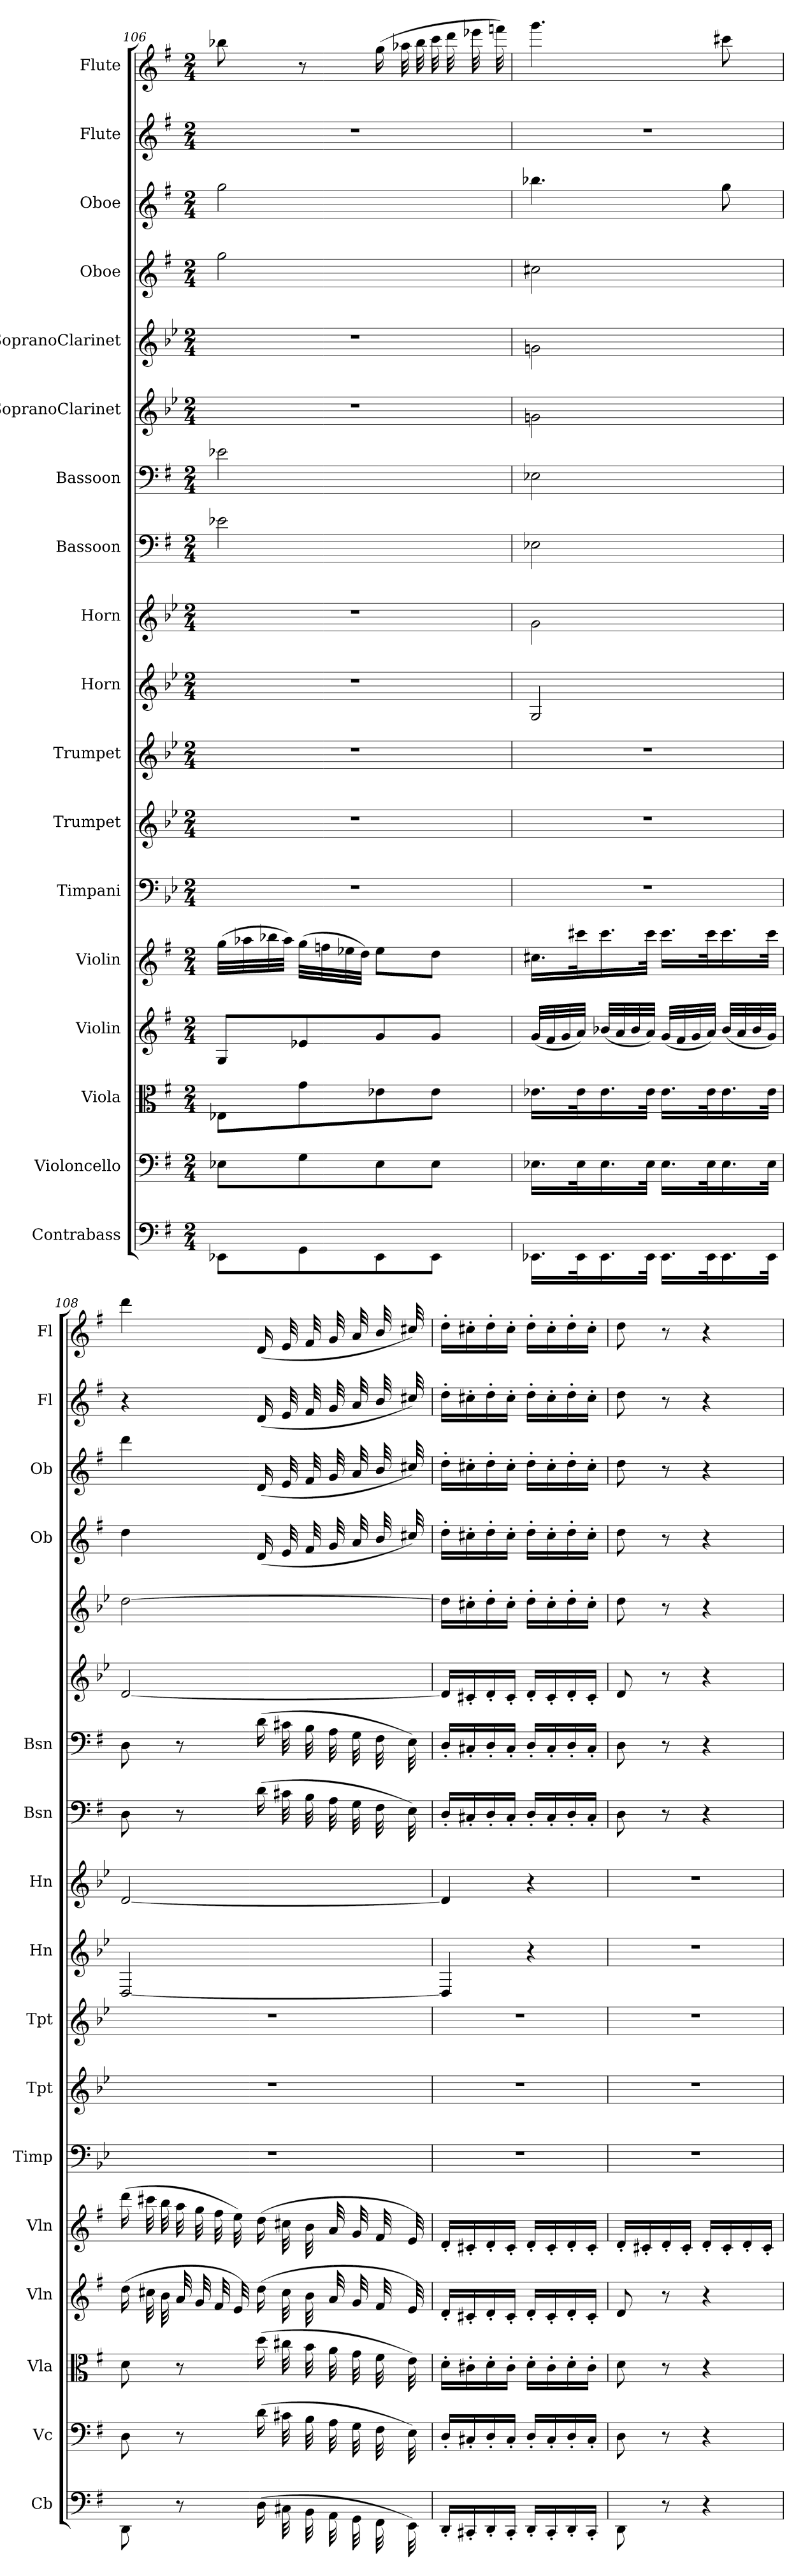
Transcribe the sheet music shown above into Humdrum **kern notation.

**kern	**kern	**kern	**kern	**kern	**kern	**kern	**kern	**kern	**kern	**kern	**kern	**kern	**kern	**kern	**kern	**kern	**kern
*part18	*part17	*part16	*part15	*part14	*part13	*part12	*part11	*part10	*part9	*part8	*part7	*part6	*part5	*part4	*part3	*part2	*part1
*staff18	*staff17	*staff16	*staff15	*staff14	*staff13	*staff12	*staff11	*staff10	*staff9	*staff8	*staff7	*staff6	*staff5	*staff4	*staff3	*staff2	*staff1
*I"Contrabass	*I"Violoncello	*I"Viola	*I"Violin	*I"Violin	*I"Timpani	*I"Trumpet	*I"Trumpet	*I"Horn	*I"Horn	*I"Bassoon	*I"Bassoon	*I"SopranoClarinet	*I"SopranoClarinet	*I"Oboe	*I"Oboe	*I"Flute	*I"Flute
*I'Cb	*I'Vc	*I'Vla	*I'Vln	*I'Vln	*I'Timp	*I'Tpt	*I'Tpt	*I'Hn	*I'Hn	*I'Bsn	*I'Bsn	*	*	*I'Ob	*I'Ob	*I'Fl	*I'Fl
*clefF4	*clefF4	*clefC3	*clefG2	*clefG2	*clefF4	*clefG2	*clefG2	*clefG2	*clefG2	*clefF4	*clefF4	*clefG2	*clefG2	*clefG2	*clefG2	*clefG2	*clefG2
*k[f#]	*k[f#]	*k[f#]	*k[f#]	*k[f#]	*k[b-e-]	*k[b-e-]	*k[b-e-]	*k[b-e-]	*k[b-e-]	*k[f#]	*k[f#]	*k[b-e-]	*k[b-e-]	*k[f#]	*k[f#]	*k[f#]	*k[f#]
*M2/4	*M2/4	*M2/4	*M2/4	*M2/4	*M2/4	*M2/4	*M2/4	*M2/4	*M2/4	*M2/4	*M2/4	*M2/4	*M2/4	*M2/4	*M2/4	*M2/4	*M2/4
=106	=106	=106	=106	=106	=106	=106	=106	=106	=106	=106	=106	=106	=106	=106	=106	=106	=106
8EE-X\L	8E-X\L	8E-X\L	8G/L	(32gg\LLL	2r	2r	2r	2r	2r	2e-X\	2e-X\	2r	2r	2gg\	2gg\	2r	8bb-X\
.	.	.	.	32aa-X\	.	.	.	.	.	.	.	.	.	.	.	.	.
.	.	.	.	32bb-X\	.	.	.	.	.	.	.	.	.	.	.	.	.
.	.	.	.	32aa-\JJJ)	.	.	.	.	.	.	.	.	.	.	.	.	.
8GG\	8G\	8g\	8e-X/	(32gg\LLL	.	.	.	.	.	.	.	.	.	.	.	.	8r
.	.	.	.	32ffn\	.	.	.	.	.	.	.	.	.	.	.	.	.
.	.	.	.	32ee-X\	.	.	.	.	.	.	.	.	.	.	.	.	.
.	.	.	.	32dd\JJJ)	.	.	.	.	.	.	.	.	.	.	.	.	.
8EE-\	8E-\	8e-X\	8g/	8ee-\L	.	.	.	.	.	.	.	.	.	.	.	.	(16gg\
.	.	.	.	.	.	.	.	.	.	.	.	.	.	.	.	.	32aa-X\
.	.	.	.	.	.	.	.	.	.	.	.	.	.	.	.	.	32bb-\
8EE-\J	8E-\J	8e-\J	8g/J	8dd\J	.	.	.	.	.	.	.	.	.	.	.	.	32ccc\
.	.	.	.	.	.	.	.	.	.	.	.	.	.	.	.	.	32ddd\
.	.	.	.	.	.	.	.	.	.	.	.	.	.	.	.	.	32eee-X\
.	.	.	.	.	.	.	.	.	.	.	.	.	.	.	.	.	32fffn\)
=107	=107	=107	=107	=107	=107	=107	=107	=107	=107	=107	=107	=107	=107	=107	=107	=107	=107
16.EE-X\LL	16.E-X\LL	16.e-X\LL	(32g/LLL	16.cc#X\LL	2r	2r	2r	2G/	2g\	2E-X\	2E-X\	2gn\	2gn\	2cc#X\	4.bb-X\	2r	4.ggg\
.	.	.	32f#/	.	.	.	.	.	.	.	.	.	.	.	.	.	.
.	.	.	32g/	.	.	.	.	.	.	.	.	.	.	.	.	.	.
32EE-\K	32E-\K	32e-\K	32a/JJJ)	32ccc#X\K	.	.	.	.	.	.	.	.	.	.	.	.	.
16.EE-\	16.E-\	16.e-\	(32b-X/LLL	16.ccc#\	.	.	.	.	.	.	.	.	.	.	.	.	.
.	.	.	32a/	.	.	.	.	.	.	.	.	.	.	.	.	.	.
.	.	.	32b-/	.	.	.	.	.	.	.	.	.	.	.	.	.	.
32EE-\JJk	32E-\JJk	32e-\JJk	32a/JJJ)	32ccc#\JJk	.	.	.	.	.	.	.	.	.	.	.	.	.
16.EE-\LL	16.E-\LL	16.e-\LL	(32g/LLL	16.ccc#\LL	.	.	.	.	.	.	.	.	.	.	.	.	.
.	.	.	32f#/	.	.	.	.	.	.	.	.	.	.	.	.	.	.
.	.	.	32g/	.	.	.	.	.	.	.	.	.	.	.	.	.	.
32EE-\K	32E-\K	32e-\K	32a/JJJ)	32ccc#\K	.	.	.	.	.	.	.	.	.	.	.	.	.
16.EE-\	16.E-\	16.e-\	(32b-/LLL	16.ccc#\	.	.	.	.	.	.	.	.	.	.	8gg\	.	8ccc#X\
.	.	.	32a/	.	.	.	.	.	.	.	.	.	.	.	.	.	.
.	.	.	32b-/	.	.	.	.	.	.	.	.	.	.	.	.	.	.
32EE-\JJk	32E-\JJk	32e-\JJk	32g/JJJ)	32ccc#\JJk	.	.	.	.	.	.	.	.	.	.	.	.	.
=108	=108	=108	=108	=108	=108	=108	=108	=108	=108	=108	=108	=108	=108	=108	=108	=108	=108
8DD\	8D\	8d\	(16dd\	(16ddd\	2r	2r	2r	[2D/	[2d/	8D\	8D\	[2d/	[2dd\	4dd\	4ddd\	4r	4ddd\
.	.	.	32cc#X\	32ccc#X\	.	.	.	.	.	.	.	.	.	.	.	.	.
.	.	.	32b\	32bb\	.	.	.	.	.	.	.	.	.	.	.	.	.
8r	8r	8r	32a/	32aa\	.	.	.	.	.	8r	8r	.	.	.	.	.	.
.	.	.	32g/	32gg\	.	.	.	.	.	.	.	.	.	.	.	.	.
.	.	.	32f#/	32ff#\	.	.	.	.	.	.	.	.	.	.	.	.	.
.	.	.	32e/)	32ee\)	.	.	.	.	.	.	.	.	.	.	.	.	.
(16D\	(16d\	(16dd\	(16dd\	(16dd\	.	.	.	.	.	(16d\	(16d\	.	.	(16d/	(16d/	(16d/	(16d/
32C#X\	32c#X\	32cc#X\	32cc#\	32cc#X\	.	.	.	.	.	32c#X\	32c#X\	.	.	32e/	32e/	32e/	32e/
32BB\	32B\	32b\	32b\	32b\	.	.	.	.	.	32B\	32B\	.	.	32f#/	32f#/	32f#/	32f#/
32AA\	32A\	32a\	32a/	32a/	.	.	.	.	.	32A\	32A\	.	.	32g/	32g/	32g/	32g/
32GG\	32G\	32g\	32g/	32g/	.	.	.	.	.	32G\	32G\	.	.	32a/	32a/	32a/	32a/
32FF#\	32F#\	32f#\	32f#/	32f#/	.	.	.	.	.	32F#\	32F#\	.	.	32b/	32b/	32b/	32b/
32EE\)	32E\)	32e\)	32e/)	32e/)	.	.	.	.	.	32E\)	32E\)	.	.	32cc#X/)	32cc#X/)	32cc#X/)	32cc#X/)
=109	=109	=109	=109	=109	=109	=109	=109	=109	=109	=109	=109	=109	=109	=109	=109	=109	=109
16DD'/LL	16D'/LL	16d'\LL	16d'/LL	16d'/LL	2r	2r	2r	4D/]	4d/]	16D'/LL	16D'/LL	16d/LL]	16dd\LL]	16dd'\LL	16dd'\LL	16dd'\LL	16dd'\LL
16CC#X'/	16C#X'/	16c#X'\	16c#X'/	16c#X'/	.	.	.	.	.	16C#X'/	16C#X'/	16c#X'/	16cc#X'\	16cc#X'\	16cc#X'\	16cc#X'\	16cc#X'\
16DD'/	16D'/	16d'\	16d'/	16d'/	.	.	.	.	.	16D'/	16D'/	16d'/	16dd'\	16dd'\	16dd'\	16dd'\	16dd'\
16CC#'/JJ	16C#'/JJ	16c#'\JJ	16c#'/JJ	16c#'/JJ	.	.	.	.	.	16C#'/JJ	16C#'/JJ	16c#'/JJ	16cc#'\JJ	16cc#'\JJ	16cc#'\JJ	16cc#'\JJ	16cc#'\JJ
16DD'/LL	16D'/LL	16d'\LL	16d'/LL	16d'/LL	.	.	.	4r	4r	16D'/LL	16D'/LL	16d'/LL	16dd'\LL	16dd'\LL	16dd'\LL	16dd'\LL	16dd'\LL
16CC#'/	16C#'/	16c#'\	16c#'/	16c#'/	.	.	.	.	.	16C#'/	16C#'/	16c#'/	16cc#'\	16cc#'\	16cc#'\	16cc#'\	16cc#'\
16DD'/	16D'/	16d'\	16d'/	16d'/	.	.	.	.	.	16D'/	16D'/	16d'/	16dd'\	16dd'\	16dd'\	16dd'\	16dd'\
16CC#'/JJ	16C#'/JJ	16c#'\JJ	16c#'/JJ	16c#'/JJ	.	.	.	.	.	16C#'/JJ	16C#'/JJ	16c#'/JJ	16cc#'\JJ	16cc#'\JJ	16cc#'\JJ	16cc#'\JJ	16cc#'\JJ
=110	=110	=110	=110	=110	=110	=110	=110	=110	=110	=110	=110	=110	=110	=110	=110	=110	=110
8DD\	8D\	8d\	8d/	16d'/LL	2r	2r	2r	2r	2r	8D\	8D\	8d/	8dd\	8dd\	8dd\	8dd\	8dd\
.	.	.	.	16c#X'/	.	.	.	.	.	.	.	.	.	.	.	.	.
8r	8r	8r	8r	16d'/	.	.	.	.	.	8r	8r	8r	8r	8r	8r	8r	8r
.	.	.	.	16c#'/JJ	.	.	.	.	.	.	.	.	.	.	.	.	.
4r	4r	4r	4r	16d'/LL	.	.	.	.	.	4r	4r	4r	4r	4r	4r	4r	4r
.	.	.	.	16c#'/	.	.	.	.	.	.	.	.	.	.	.	.	.
.	.	.	.	16d'/	.	.	.	.	.	.	.	.	.	.	.	.	.
.	.	.	.	16c#'/JJ	.	.	.	.	.	.	.	.	.	.	.	.	.
=	=	=	=	=	=	=	=	=	=	=	=	=	=	=	=	=	=
*-	*-	*-	*-	*-	*-	*-	*-	*-	*-	*-	*-	*-	*-	*-	*-	*-	*-
